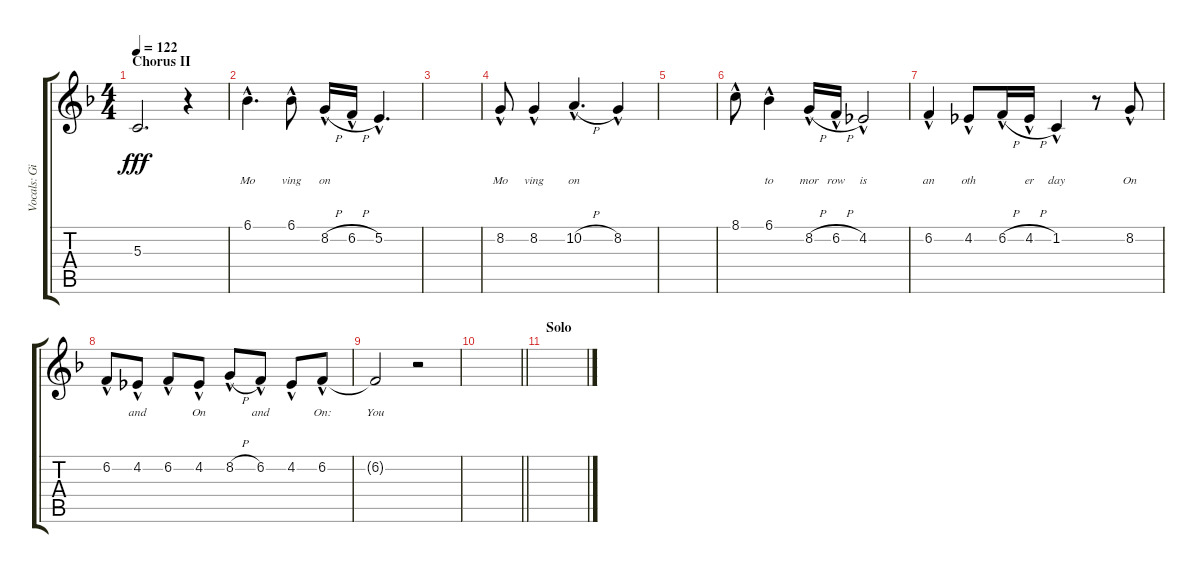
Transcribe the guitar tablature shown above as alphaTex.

\track ("Vocals: Gil" "Vocals: Gi") {instrument lead2sawtooth}
\staff {score tabs}
\tuning (E4 B3 G3 D3 A2 E2) {hide}
\ts (4 4)
\section ("" "Chorus II")
\tempo 122
\clef g2
\ks f
5.3{t}.2{d lyrics (0 "") lyrics (1 "") lyrics (2 "") lyrics (3 "") lyrics (4 "") dy fff} r.4 |
6.1{hac}.4{d lyrics (0 "Mo") lyrics (1 "") lyrics (2 "") lyrics (3 "") lyrics (4 "")} 6.1{hac}.8{lyrics (0 "ving") lyrics (1 "") lyrics (2 "") lyrics (3 "") lyrics (4 "")} 8.2{h hac}.16{lyrics (0 "on") lyrics (1 "") lyrics (2 "") lyrics (3 "") lyrics (4 "")} 6.2{h hac}.16{lyrics (0 "") lyrics (1 "") lyrics (2 "") lyrics (3 "") lyrics (4 "")} 5.2{hac}.4{d lyrics (0 "") lyrics (1 "") lyrics (2 "") lyrics (3 "") lyrics (4 "")} |
|
8.2{hac}.8{lyrics (0 "Mo") lyrics (1 "") lyrics (2 "") lyrics (3 "") lyrics (4 "")} 8.2{hac}.4{lyrics (0 "ving") lyrics (1 "") lyrics (2 "") lyrics (3 "") lyrics (4 "")} 10.2{h hac}.4{d lyrics (0 "on") lyrics (1 "") lyrics (2 "") lyrics (3 "") lyrics (4 "")} 8.2{hac}.4{lyrics (0 "") lyrics (1 "") lyrics (2 "") lyrics (3 "") lyrics (4 "")} |
|
8.1{hac}.8{lyrics (0 "") lyrics (1 "") lyrics (2 "") lyrics (3 "") lyrics (4 "")} 6.1{hac}.4{lyrics (0 "to") lyrics (1 "") lyrics (2 "") lyrics (3 "") lyrics (4 "")} 8.2{h hac}.16{lyrics (0 "mor") lyrics (1 "") lyrics (2 "") lyrics (3 "") lyrics (4 "")} 6.2{h hac}.16{lyrics (0 "row") lyrics (1 "") lyrics (2 "") lyrics (3 "") lyrics (4 "")} 4.2{hac}.2{lyrics (0 "is") lyrics (1 "") lyrics (2 "") lyrics (3 "") lyrics (4 "")} |
6.2{hac}.4{lyrics (0 "an") lyrics (1 "") lyrics (2 "") lyrics (3 "") lyrics (4 "")} 4.2{hac}.8{lyrics (0 "oth") lyrics (1 "") lyrics (2 "") lyrics (3 "") lyrics (4 "")} 6.2{h hac}.16{lyrics (0 "") lyrics (1 "") lyrics (2 "") lyrics (3 "") lyrics (4 "")} 4.2{h hac}.16{lyrics (0 "er") lyrics (1 "") lyrics (2 "") lyrics (3 "") lyrics (4 "")} 1.2{hac}.4{lyrics (0 "day") lyrics (1 "") lyrics (2 "") lyrics (3 "") lyrics (4 "")} r.8 8.2{hac}.8{lyrics (0 "On") lyrics (1 "") lyrics (2 "") lyrics (3 "") lyrics (4 "")} |
6.2{hac}.8{lyrics (0 "") lyrics (1 "") lyrics (2 "") lyrics (3 "") lyrics (4 "")} 4.2{hac}.8{lyrics (0 "and") lyrics (1 "") lyrics (2 "") lyrics (3 "") lyrics (4 "")} 6.2{hac}.8{lyrics (0 "") lyrics (1 "") lyrics (2 "") lyrics (3 "") lyrics (4 "")} 4.2{hac}.8{lyrics (0 "On") lyrics (1 "") lyrics (2 "") lyrics (3 "") lyrics (4 "")} 8.2{h hac}.8{lyrics (0 "") lyrics (1 "") lyrics (2 "") lyrics (3 "") lyrics (4 "")} 6.2{hac}.8{lyrics (0 "and") lyrics (1 "") lyrics (2 "") lyrics (3 "") lyrics (4 "")} 4.2{hac}.8{lyrics (0 "") lyrics (1 "") lyrics (2 "") lyrics (3 "") lyrics (4 "")} 6.2{hac}.8{lyrics (0 "On:") lyrics (1 "") lyrics (2 "") lyrics (3 "") lyrics (4 "")} |
6.2{t}.2{lyrics (0 "You") lyrics (1 "") lyrics (2 "") lyrics (3 "") lyrics (4 "")} r.2 |
\barLineRight lightlight
|
\section ("" "Solo")
